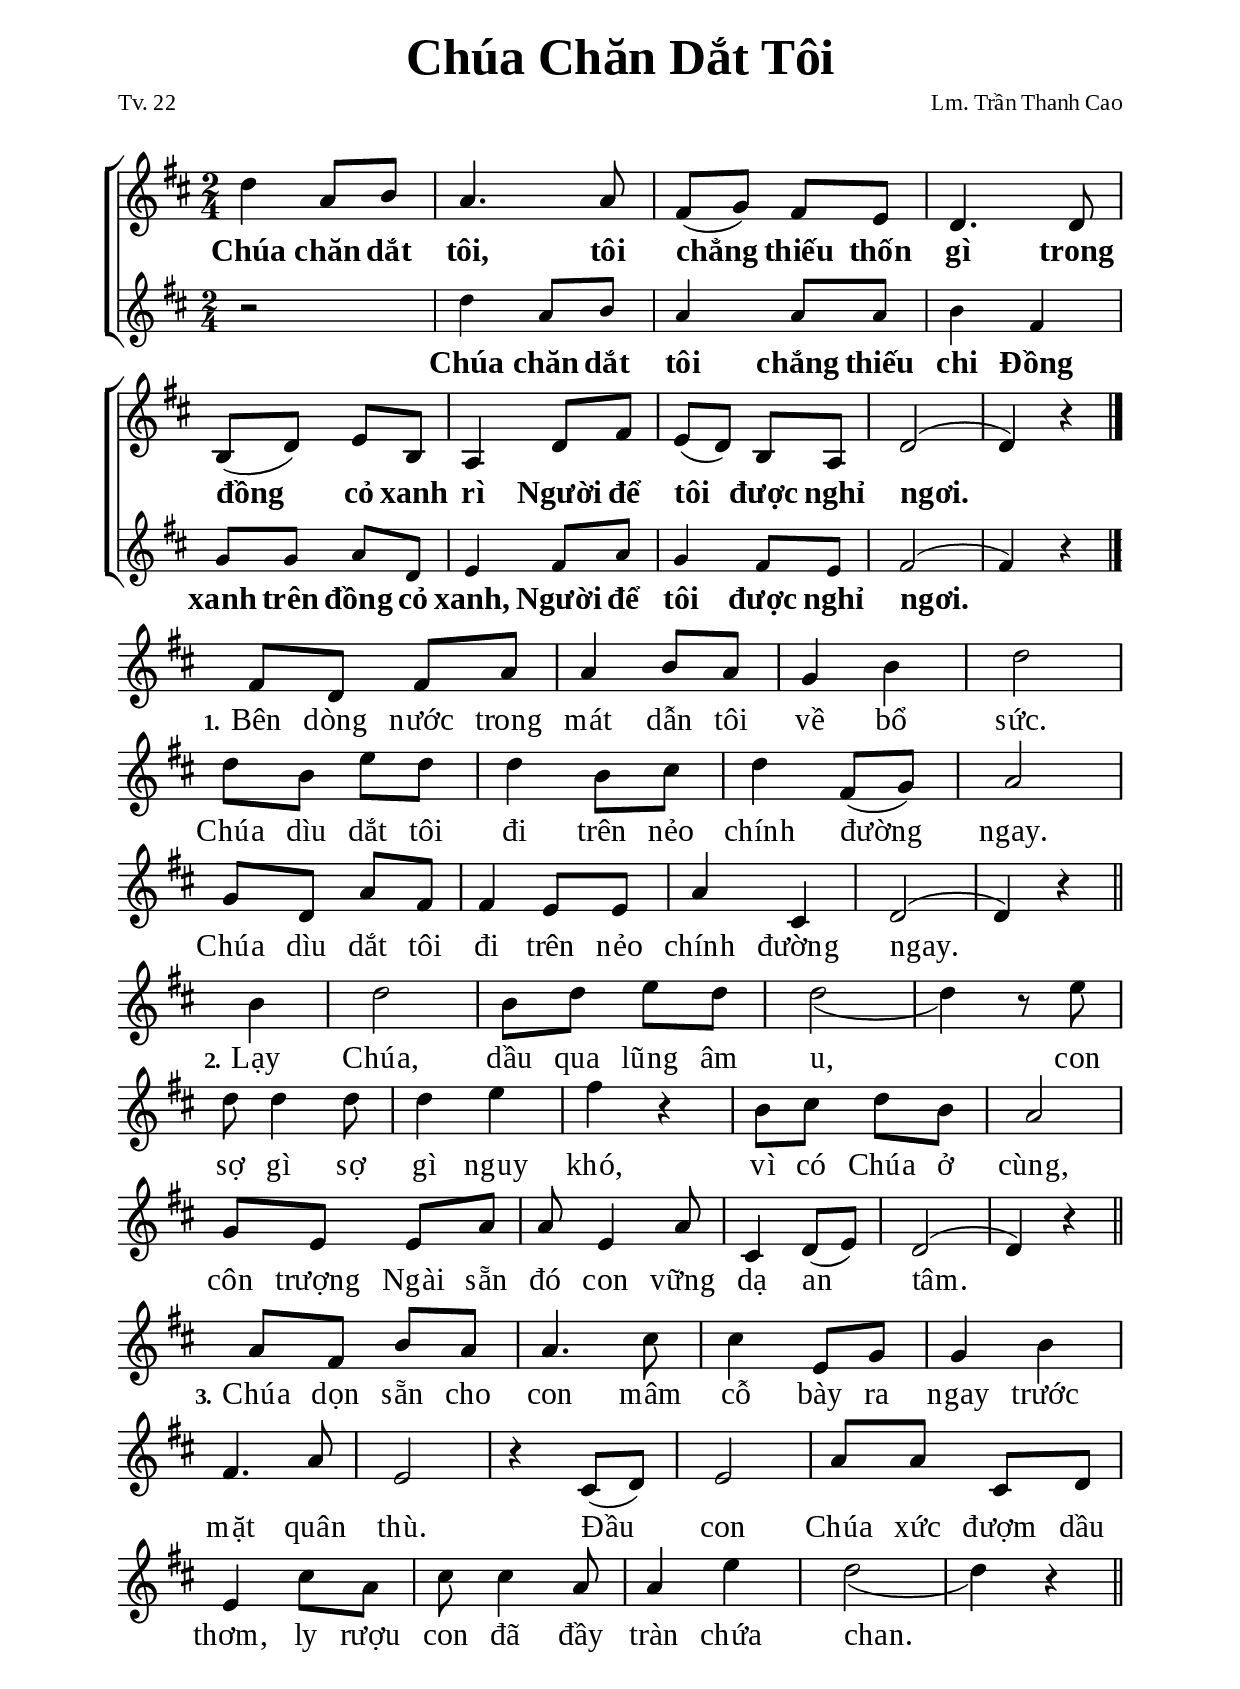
% Cài đặt chung
\version "2.20.0"
\include "english.ly"

\header {
  title = \markup { \fontsize #3 "Chúa Chăn Dắt Tôi" }
  poet = "Tv. 22"
  composer = "Lm. Trần Thanh Cao"
  arranger = " "
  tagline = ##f
}

\paper {
  #(set-paper-size "a4")
  top-margin = 10\mm
  bottom-margin = 10\mm
  left-margin = 20\mm
  right-margin = 20\mm
  indent = #0
  #(define fonts
    (make-pango-font-tree
      "Liberation Serif"
      "Liberation Serif"
      "Liberation Serif"
      (/ 20 20)))
  page-count = #1
}

% Nhạc điệp khúc
nhacDiepKhucBas = \relative c'' {
  r2 |
  d4 a8 b |
  a4 a8 a 
  b4 fs |
  g8 g a d, |
  e4 fs8 a |
  g4 fs8 e |
  fs2 ^( |
  fs4) r \bar "|."
}

nhacDiepKhucSop = \relative c'' {
  d4 a8 b |
  a4. a8 |
  fs (g) fs e |
  d4. d8 |
  b (d) e b |
  a4 d8 fs |
  e (d) b a |
  d2 ^( |
  d4) r \bar "|."
}

% Nhạc phiên khúc
nhacPhienKhucMot = \relative c' {
  fs8 d fs a |
  a4 b8 a |
  g4 b |
  d2 |
  d8 b e d |
  d4 b8 cs |
  d4 fs,8 (g) |
  a2 |
  g8 d a' fs |
  fs4 e8 e |
  a4 cs, |
  d2 ^( |
  d4) r \bar "||"
}

nhacPhienKhucHai = \relative c'' {
  \partial 4 b4 |
  d2 |
  b8 d e d |
  d2 _( |
  d4) r8 e |
  d d4 d8 |
  d4 e fs r |
  b,8 cs d b |
  a2 |
  g8 e e a |
  a e4 a8 |
  cs,4 d8 (e) |
  d2 ^( |
  d4) r \bar "||"
}

nhacPhienKhucBa = \relative c'' {
  a8 fs b a |
  a4. cs8 |
  cs4 e,8 g |
  g4 b |
  fs4. a8 |
  e2 |
  r4 cs8 (d) |
  e2 |
  a8 a cs, d |
  e4 cs'8 a |
  cs8 cs4 a8 |
  a4 e' |
  d2 _( |
  d4) r \bar "||"
}

nhacPhienKhucBon = \relative c'' {
  \partial 4 g8 b |
  d2 |
  b4 d8 e |
  d2 |
  r4 d8 d |
  e4. d8 |
  e8 \acciaccatura e fs4 d8 |
  a2 |
  g4 b |
  d e |
  a,4. _(b8) |
  a2 ( |
  a4) cs8 a |
  cs4 cs8 a |
  fs4 cs' |
  d2 ( |
  d4) r \bar "||"
}

% Lời điệp khúc
loiDiepKhucSop = \lyricmode {
  Chúa chăn dắt tôi,
  tôi chẳng thiếu thốn gì
  trong đồng cỏ xanh rì
  Người để tôi được nghỉ ngơi.
}

loiDiepKhucBas = \lyricmode {
  Chúa chăn dắt tôi
  chắng thiếu chi
  Đồng xanh trên đồng cỏ xanh,
  Người để tôi được nghỉ ngơi.
}

% Lời phiên khúc
loiPhienKhucMot = \lyricmode {
  \set stanza = #"1."
  Bên dòng nước trong mát dẫn tôi về bổ sức.
  Chúa dìu dắt tôi đi trên nẻo chính đường ngay.
  Chúa dìu dắt tôi đi trên nẻo chính đường ngay.
}

loiPhienKhucHai = \lyricmode {
  \set stanza = #"2."
  Lạy Chúa, dầu qua lũng âm u,
  con sợ gì sợ gì nguy khó,
  vì có Chúa ở cùng,
  côn trượng Ngài sẵn đó con vững dạ an tâm.
}

loiPhienKhucBa = \lyricmode {
  \set stanza = #"3."
  Chúa dọn sẵn cho con mâm cỗ bày ra ngay trước mặt quân thù.
  Đầu con Chúa xức đượm dầu thơm,
  ly rượu con đã đầy tràn chứa chan.
}

loiPhienKhucBon = \lyricmode {
  \set stanza = #"4."
  Tình thương Chúa và muôn phúc lộc,
  hằng dõi theo dõi theo suốt cuộc đời
  và tôi sống ở nhà Người những ngày tháng,
  những năm dài triền miên.
}


% Dàn trang
\score {
  \new ChoirStaff <<
     \new Staff = diepKhuc \with {
        \consists "Merge_rests_engraver"
        \magnifyStaff #(magstep +1)
      }
      <<
      \new Voice = beSop {
        \key d \major \time 2/4 \stemNeutral \nhacDiepKhucSop
      }
      \new Lyrics \lyricsto beSop \loiDiepKhucSop
    >>
    \new Staff <<
      \new Voice = beBas {
        \key d \major \time 2/4 \stemNeutral \nhacDiepKhucBas
      }
      \new Lyrics \lyricsto beBas \loiDiepKhucBas
    >>
  >>
  \layout {
    \override Lyrics.LyricText.font-series = #'bold
    \override Lyrics.LyricText.font-size = #+3
    \override Lyrics.LyricSpace.minimum-distance = #0.5
    \override Score.BarNumber.break-visibility = ##(#f #f #f)
    \override Score.SpacingSpanner.uniform-stretching = ##t
  }
}

\score {
  \new ChoirStaff <<
    \new Staff = phienKhuc \with {
        \magnifyStaff #(magstep +1)
      }
      <<
      \new Voice = beSop {
        \key d \major \time 2/4 \nhacPhienKhucMot
      }
    >>
    \new Lyrics \lyricsto beSop \loiPhienKhucMot
  >>
  \layout {
    \override Staff.TimeSignature.transparent = ##t
    \override Lyrics.LyricText.font-size = #+3
    \override Lyrics.LyricSpace.minimum-distance = #2.0
    \override Score.BarNumber.break-visibility = ##(#f #f #f)
    \override Score.SpacingSpanner.uniform-stretching = ##t
  } 
}

\score {
  \new ChoirStaff <<
    \new Staff = phienKhuc \with {
        \magnifyStaff #(magstep +1)
      }
      <<
      \new Voice = beSop {
        \key d \major \time 2/4 \nhacPhienKhucHai
      }
    >>
    \new Lyrics \lyricsto beSop \loiPhienKhucHai
  >>
  \layout {
    \override Staff.TimeSignature.transparent = ##t
    \override Lyrics.LyricText.font-size = #+3
    \override Lyrics.LyricSpace.minimum-distance = #2.0
    \override Score.BarNumber.break-visibility = ##(#f #f #f)
    \override Score.SpacingSpanner.uniform-stretching = ##t
  } 
}

\score {
  \new ChoirStaff <<
    \new Staff = phienKhuc \with {
        \magnifyStaff #(magstep +1)
      }
      <<
      \new Voice = beSop {
        \key d \major \time 2/4 \nhacPhienKhucBa
      }
    >>
    \new Lyrics \lyricsto beSop \loiPhienKhucBa
  >>
  \layout {
    \override Staff.TimeSignature.transparent = ##t
    \override Lyrics.LyricText.font-size = #+3
    \override Lyrics.LyricSpace.minimum-distance = #2.0
    \override Score.BarNumber.break-visibility = ##(#f #f #f)
    \override Score.SpacingSpanner.uniform-stretching = ##t
  } 
}
